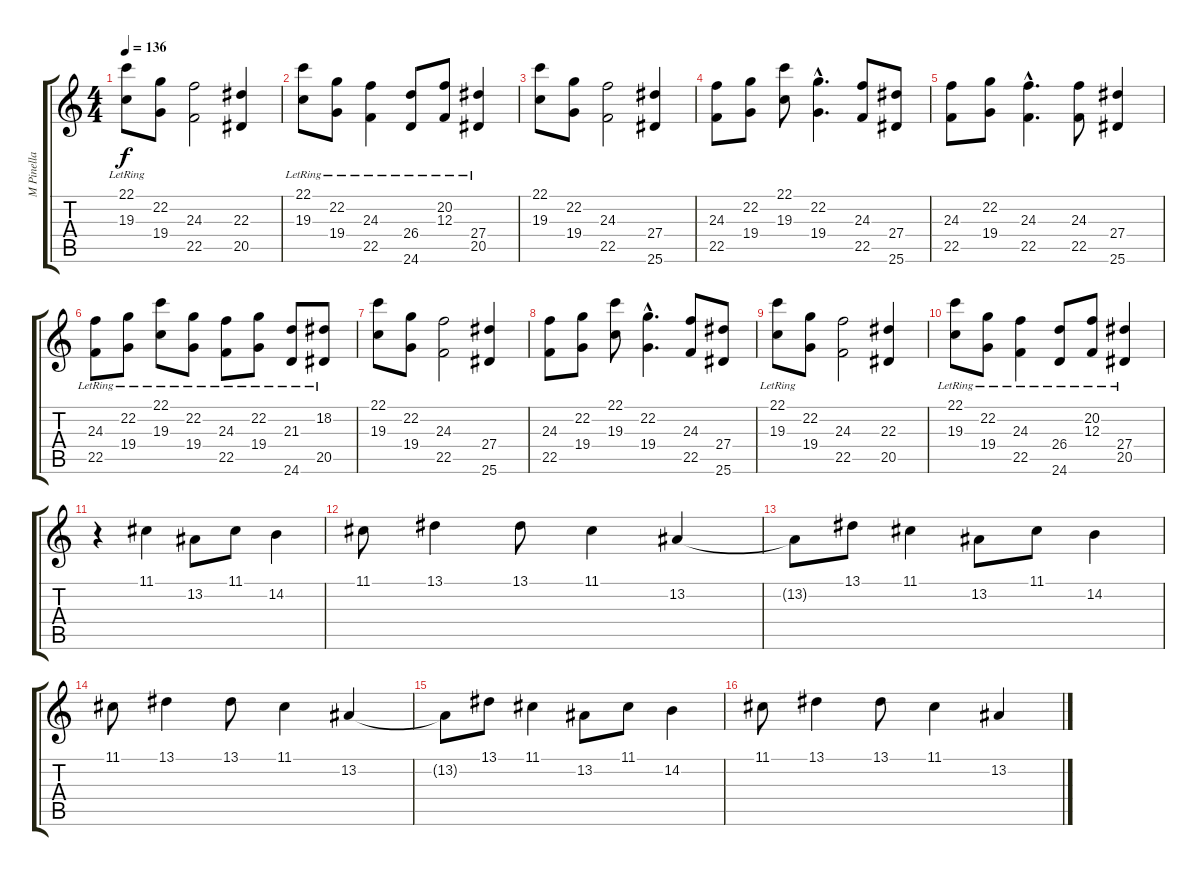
\track ("M Pinella" "M Pinella") {instrument acousticgrandpiano}
\staff {score tabs}
\tuning (D4 A3 F3 C3 G2 D2) {hide}
\ts (4 4)
\tempo 136
\clef g2
\ks c
(22.1{lr} 19.3{lr}).8{dy f} (22.2 19.4).8 (24.3 22.5).2 (22.3 20.5).4 |
(22.1{lr} 19.3{lr}).8 (22.2{lr} 19.4{lr}).8 (24.3{lr} 22.5{lr}).4 (26.4{lr} 24.6{lr}).8 (20.2{lr} 12.3{lr}).8 (27.4{lr} 20.5{lr}).4 |
(22.1 19.3).8 (22.2 19.4).8 (24.3 22.5).2 (27.4 25.6).4 |
(24.3 22.5).8 (22.2 19.4).8 (22.1 19.3).8 (22.2{hac} 19.4{hac}).4{d} (24.3 22.5).8 (27.4 25.6).8 |
(24.3 22.5).8 (22.2 19.4).8 (24.3{hac} 22.5{hac}).4{d} (24.3 22.5).8 (27.4 25.6).4 |
(24.3{lr} 22.5{lr}).8 (22.2{lr} 19.4{lr}).8 (22.1{lr} 19.3{lr}).8 (22.2{lr} 19.4{lr}).8 (24.3{lr} 22.5{lr}).8 (22.2{lr} 19.4{lr}).8 (21.3{lr} 24.6{lr}).8 (18.2{lr} 20.5{lr}).8 |
(22.1 19.3).8 (22.2 19.4).8 (24.3 22.5).2 (27.4 25.6).4 |
(24.3 22.5).8 (22.2 19.4).8 (22.1 19.3).8 (22.2{hac} 19.4{hac}).4{d} (24.3 22.5).8 (27.4 25.6).8 |
(22.1{lr} 19.3{lr}).8 (22.2 19.4).8 (24.3 22.5).2 (22.3 20.5).4 |
(22.1{lr} 19.3{lr}).8 (22.2{lr} 19.4{lr}).8 (24.3{lr} 22.5{lr}).4 (26.4{lr} 24.6{lr}).8 (20.2{lr} 12.3{lr}).8 (27.4{lr} 20.5{lr}).4 |
r.4 11.1.4 13.2.8 11.1.8 14.2.4 |
11.1.8 13.1.4 13.1.8 11.1.4 13.2.4 |
13.2{t}.8 13.1.8 11.1.4 13.2.8 11.1.8 14.2.4 |
11.1.8 13.1.4 13.1.8 11.1.4 13.2.4 |
13.2{t}.8 13.1.8 11.1.4 13.2.8 11.1.8 14.2.4 |
11.1.8 13.1.4 13.1.8 11.1.4 13.2.4
